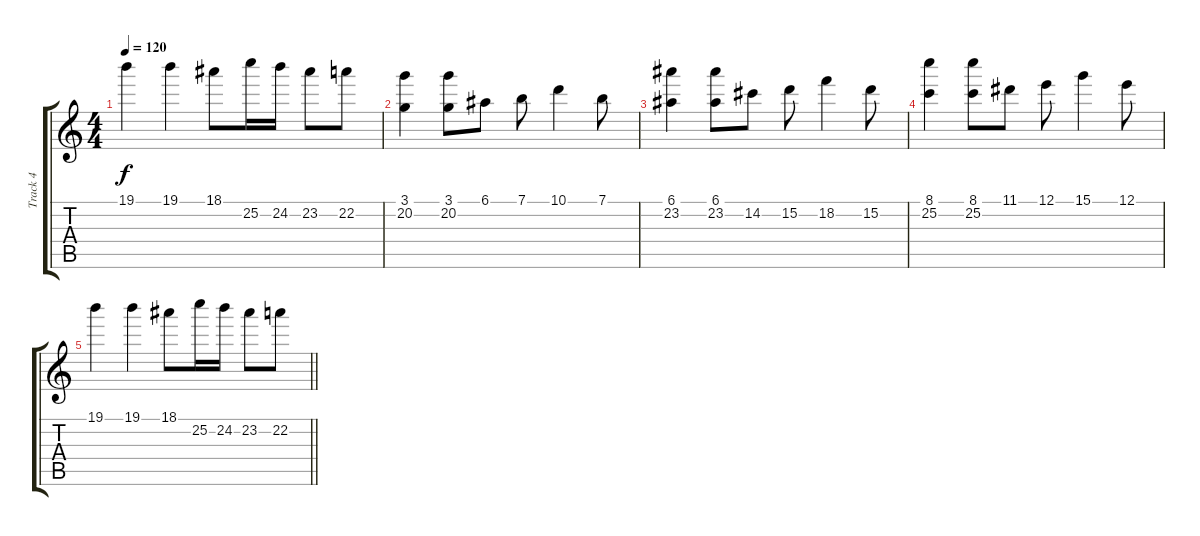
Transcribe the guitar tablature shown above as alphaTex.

\track ("Track 4" "Track 4") {instrument electricguitarmuted}
\staff {score tabs}
\tuning (E4 B3 G3 D3 A2 E2) {hide}
\ts (4 4)
\tempo 120
\clef g2
\ks c
19.1.4{dy f} 19.1.4 18.1.8 25.2.16 24.2.16 23.2.8 22.2.8 |
(3.1 20.2).4 (3.1 20.2).8 6.1.8 7.1.8 10.1.4 7.1.8 |
(6.1 23.2).4 (6.1 23.2).8 14.2.8 15.2.8 18.2.4 15.2.8 |
(8.1 25.2).4 (8.1 25.2).8 11.1.8 12.1.8 15.1.4 12.1.8 |
\barLineRight lightlight
19.1.4 19.1.4 18.1.8 25.2.16 24.2.16 23.2.8 22.2.8
